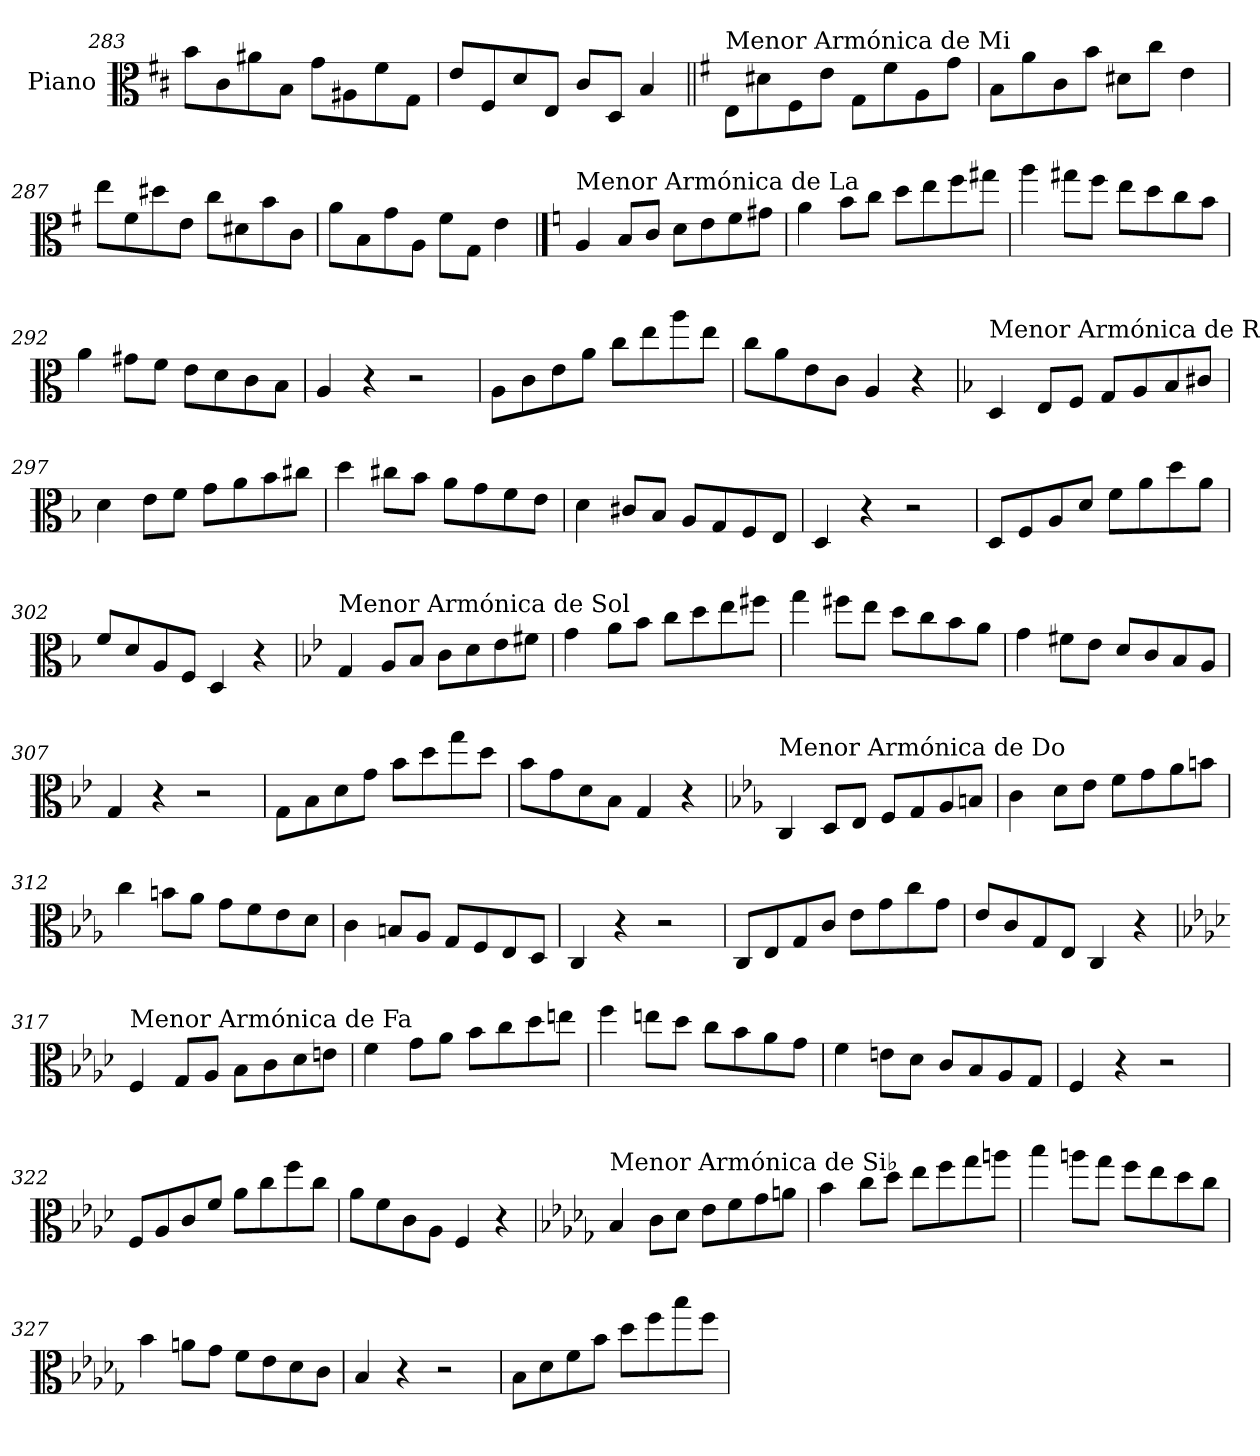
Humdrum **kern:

**kern
*part1
*staff1
*I"Piano
*I'Pno.
*clefC3
*k[f#c#]
=283
8b\L
8c#\
8a#X\
8B\J
8g\L
8A#X\
8f#\
8G\J
=284
8e/L
8F#/
8d/
8E/J
8c#/L
8D/J
4B/
!!LO:LB:g=z
=285||
*k[f#]
!LO:TX:a:t=Menor Armónica de Mi
8E\L
8d#X\
8F#\
8e\J
8G\L
8f#\
8A\
8g\J
=286
8B\L
8a\
8c\
8b\J
8d#X\L
8cc\J
4e\
=287
8ee\L
8f#\
8dd#X\
8e\J
8cc\L
8d#X\
8b\
8c\J
=288
8a\L
8B\
8g\
8A\J
8f#\L
8G\J
4e\
!!LO:PB:g=z
==289
*k[]
!LO:TX:a:t=Menor Armónica de La
4A/
8B/L
8c/J
8d\L
8e\
8f\
8g#X\J
=290
4a\
8b\L
8cc\J
8dd\L
8ee\
8ff\
8gg#X\J
=291
4aa\
8gg#X\L
8ff\J
8ee\L
8dd\
8cc\
8b\J
=292
4a\
8g#X\L
8f\J
8e\L
8d\
8c\
8B\J
=293
4A/
4r
2r
=294
8A\L
8c\
8e\
8a\J
8cc\L
8ee\
8aa\
8ee\J
=295
8cc\L
8a\
8e\
8c\J
4A/
4r
!!LO:LB:g=z
=296
*k[b-]
!LO:TX:a:t=Menor Armónica de Re
4D/
8E/L
8F/J
8G/L
8A/
8B-/
8c#X/J
=297
4d\
8e\L
8f\J
8g\L
8a\
8b-\
8cc#X\J
=298
4dd\
8cc#X\L
8b-\J
8a\L
8g\
8f\
8e\J
=299
4d\
8c#X/L
8B-/J
8A/L
8G/
8F/
8E/J
=300
4D/
4r
2r
=301
8D/L
8F/
8A/
8d/J
8f\L
8a\
8dd\
8a\J
=302
8f/L
8d/
8A/
8F/J
4D/
4r
!!LO:LB:g=z
=303
*k[b-e-]
!LO:TX:a:t=Menor Armónica de Sol
4G/
8A/L
8B-/J
8c\L
8d\
8e-\
8f#X\J
=304
4g\
8a\L
8b-\J
8cc\L
8dd\
8ee-\
8ff#X\J
=305
4gg\
8ff#X\L
8ee-\J
8dd\L
8cc\
8b-\
8a\J
=306
4g\
8f#X\L
8e-\J
8d/L
8c/
8B-/
8A/J
=307
4G/
4r
2r
=308
8G\L
8B-\
8d\
8g\J
8b-\L
8dd\
8gg\
8dd\J
=309
8b-\L
8g\
8d\
8B-\J
4G/
4r
!!LO:LB:g=z
=310
*k[b-e-a-]
!LO:TX:a:t=Menor Armónica de Do
4C/
8D/L
8E-/J
8F/L
8G/
8A-/
8Bn/J
=311
4c\
8d\L
8e-\J
8f\L
8g\
8a-\
8bn\J
=312
4cc\
8bn\L
8a-\J
8g\L
8f\
8e-\
8d\J
=313
4c\
8Bn/L
8A-/J
8G/L
8F/
8E-/
8D/J
=314
4C/
4r
2r
=315
8C/L
8E-/
8G/
8c/J
8e-\L
8g\
8cc\
8g\J
=316
8e-/L
8c/
8G/
8E-/J
4C/
4r
!!LO:LB:g=z
=317
*k[b-e-a-d-]
!LO:TX:a:t=Menor Armónica de Fa
4F/
8G/L
8A-/J
8B-\L
8c\
8d-\
8en\J
=318
4f\
8g\L
8a-\J
8b-\L
8cc\
8dd-\
8een\J
=319
4ff\
8een\L
8dd-\J
8cc\L
8b-\
8a-\
8g\J
=320
4f\
8en\L
8d-\J
8c/L
8B-/
8A-/
8G/J
=321
4F/
4r
2r
=322
8F/L
8A-/
8c/
8f/J
8a-\L
8cc\
8ff\
8cc\J
=323
8a-\L
8f\
8c\
8A-\J
4F/
4r
!!LO:LB:g=z
=324
*k[b-e-a-d-g-]
!LO:TX:a:t=Menor Armónica de Si♭
4B-/
8c\L
8d-\J
8e-\L
8f\
8g-\
8an\J
=325
4b-\
8cc\L
8dd-\J
8ee-\L
8ff\
8gg-\
8aan\J
=326
4bb-\
8aan\L
8gg-\J
8ff\L
8ee-\
8dd-\
8cc\J
=327
4b-\
8an\L
8g-\J
8f\L
8e-\
8d-\
8c\J
=328
4B-/
4r
2r
=329
8B-\L
8d-\
8f\
8b-\J
8dd-\L
8ff\
8bb-\
8ff\J
=
*-
